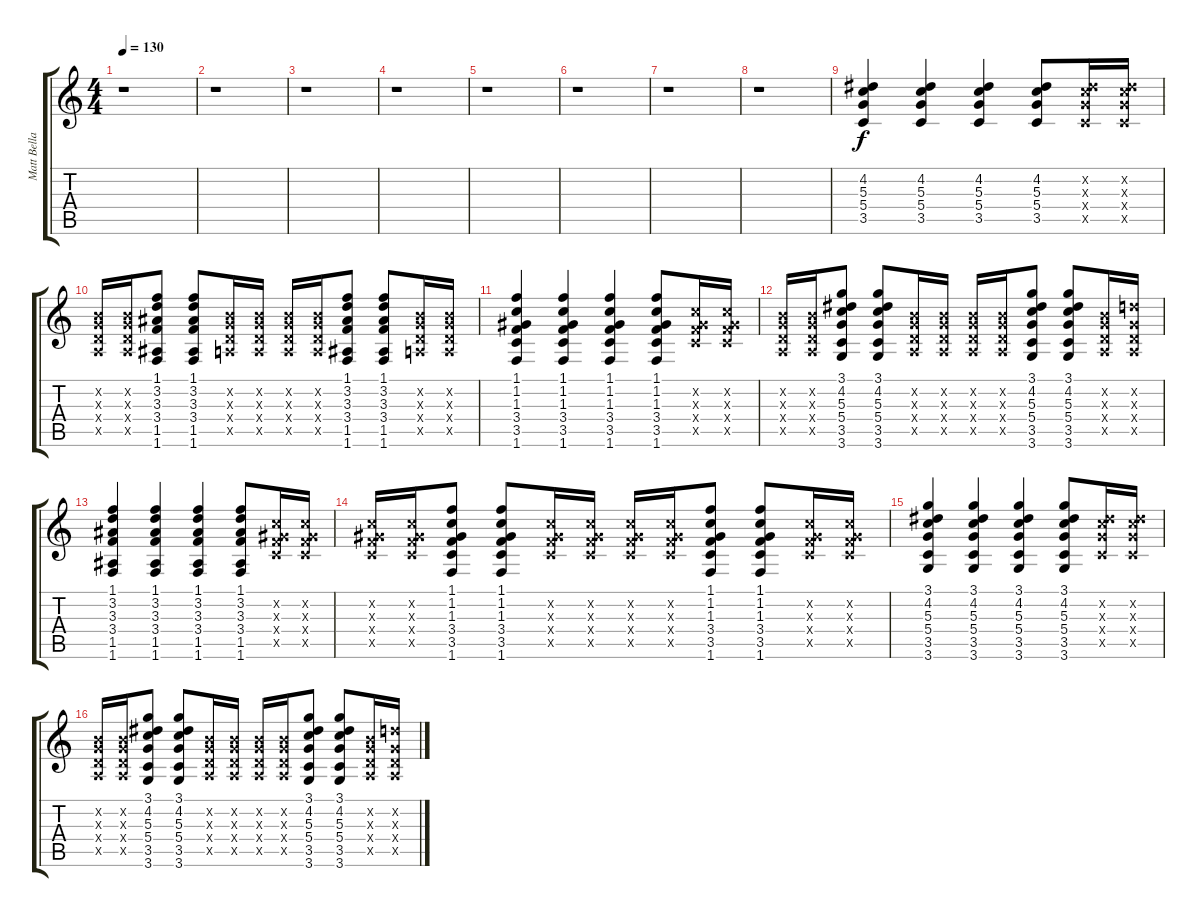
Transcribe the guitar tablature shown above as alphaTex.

\track ("Matt Bellamy" "Matt Bella") {instrument electricguitarclean}
\staff {score tabs}
\tuning (E4 B3 G3 D3 A2 E2) {hide}
\ts (4 4)
\tempo 130
\clef g2
\ks c
r.1{dy f instrument electricguitarclean} |
r.1 |
r.1 |
r.1 |
r.1 |
r.1 |
r.1 |
r.1 |
(4.2 5.3 5.4 3.5).4 (4.2 5.3 5.4 3.5).4 (4.2 5.3 5.4 3.5).4 (4.2 5.3 5.4 3.5).8 (4.2{x} 5.3{x} 5.4{x} 3.5{x}).16 (4.2{x} 5.3{x} 5.4{x} 3.5{x}).16 |
(0.2{x} 0.3{x} 0.4{x} 0.5{x}).16 (0.2{x} 0.3{x} 0.4{x} 0.5{x}).16 (1.1 3.2 3.3 3.4 1.5 1.6).8 (1.1 3.2 3.3 3.4 1.5 1.6).8 (0.2{x} 0.3{x} 0.4{x} 0.5{x}).16 (0.2{x} 0.3{x} 0.4{x} 0.5{x}).16 (0.2{x} 0.3{x} 0.4{x} 0.5{x}).16 (0.2{x} 0.3{x} 0.4{x} 0.5{x}).16 (1.1 3.2 3.3 3.4 1.5 1.6).8 (1.1 3.2 3.3 3.4 1.5 1.6).8 (0.2{x} 0.3{x} 0.4{x} 0.5{x}).16 (0.2{x} 0.3{x} 0.4{x} 0.5{x}).16 |
(1.1 1.2 1.3 3.4 3.5 1.6).4 (1.1 1.2 1.3 3.4 3.5 1.6).4 (1.1 1.2 1.3 3.4 3.5 1.6).4 (1.1 1.2 1.3 3.4 3.5 1.6).8 (1.2{x} 1.3{x} 3.4{x} 3.5{x}).16 (1.2{x} 1.3{x} 3.4{x} 3.5{x}).16 |
(0.2{x} 0.3{x} 0.4{x} 0.5{x}).16 (0.2{x} 0.3{x} 0.4{x} 0.5{x}).16 (3.1 4.2 5.3 5.4 3.5 3.6).8 (3.1 4.2 5.3 5.4 3.5 3.6).8 (0.2{x} 0.3{x} 0.4{x} 0.5{x}).16 (0.2{x} 0.3{x} 0.4{x} 0.5{x}).16 (0.2{x} 0.3{x} 0.4{x} 0.5{x}).16 (0.2{x} 0.3{x} 0.4{x} 0.5{x}).16 (3.1 4.2 5.3 5.4 3.5 3.6).8 (3.1 4.2 5.3 5.4 3.5 3.6).8 (0.2{x} 0.3{x} 0.4{x} 0.5{x}).16 (3.2{x} 0.3{x} 0.4{x} 0.5{x}).16 |
(1.1 3.2 3.3 3.4 1.5 1.6).4 (1.1 3.2 3.3 3.4 1.5 1.6).4 (1.1 3.2 3.3 3.4 1.5 1.6).4 (1.1 3.2 3.3 3.4 1.5 1.6).8 (1.2{x} 1.3{x} 3.4{x} 3.5{x}).16 (1.2{x} 1.3{x} 3.4{x} 3.5{x}).16 |
(1.2{x} 1.3{x} 3.4{x} 3.5{x}).16 (1.2{x} 1.3{x} 3.4{x} 3.5{x}).16 (1.1 1.2 1.3 3.4 3.5 1.6).8 (1.1 1.2 1.3 3.4 3.5 1.6).8 (1.2{x} 1.3{x} 3.4{x} 3.5{x}).16 (1.2{x} 1.3{x} 3.4{x} 3.5{x}).16 (1.2{x} 1.3{x} 3.4{x} 3.5{x}).16 (1.2{x} 1.3{x} 3.4{x} 3.5{x}).16 (1.1 1.2 1.3 3.4 3.5 1.6).8 (1.1 1.2 1.3 3.4 3.5 1.6).8 (1.2{x} 1.3{x} 3.4{x} 3.5{x}).16 (1.2{x} 1.3{x} 3.4{x} 3.5{x}).16 |
(3.1 4.2 5.3 5.4 3.5 3.6).4 (3.1 4.2 5.3 5.4 3.5 3.6).4 (3.1 4.2 5.3 5.4 3.5 3.6).4 (3.1 4.2 5.3 5.4 3.5 3.6).8 (4.2{x} 5.3{x} 5.4{x} 3.5{x}).16 (4.2{x} 5.3{x} 5.4{x} 3.5{x}).16 |
(0.2{x} 0.3{x} 0.4{x} 0.5{x}).16 (0.2{x} 0.3{x} 0.4{x} 0.5{x}).16 (3.1 4.2 5.3 5.4 3.5 3.6).8 (3.1 4.2 5.3 5.4 3.5 3.6).8 (0.2{x} 0.3{x} 0.4{x} 0.5{x}).16 (0.2{x} 0.3{x} 0.4{x} 0.5{x}).16 (0.2{x} 0.3{x} 0.4{x} 0.5{x}).16 (0.2{x} 0.3{x} 0.4{x} 0.5{x}).16 (3.1 4.2 5.3 5.4 3.5 3.6).8 (3.1 4.2 5.3 5.4 3.5 3.6).8 (0.2{x} 0.3{x} 0.4{x} 0.5{x}).16 (3.2{x} 0.3{x} 0.4{x} 0.5{x}).16
